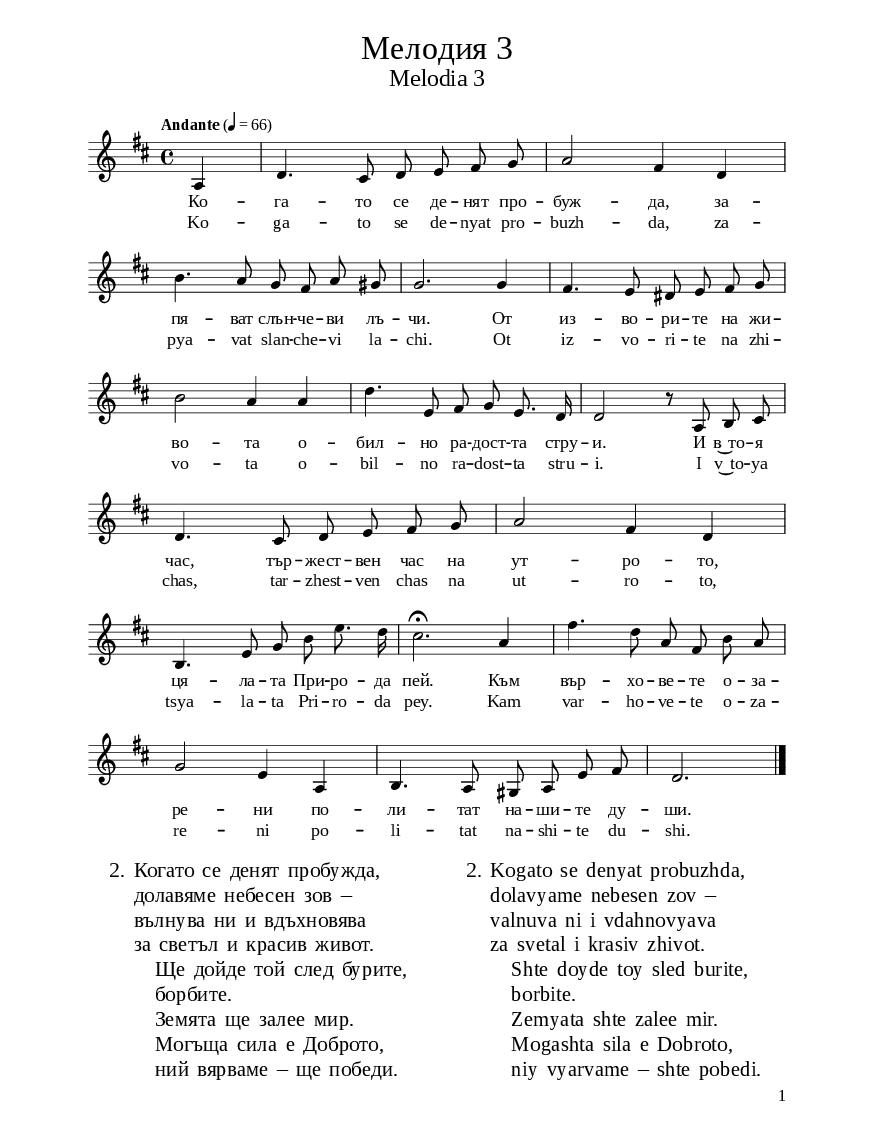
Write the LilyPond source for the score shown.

\version "2.22.1"

% include paper part and global functions
\include "include/globals.ily"

\bookpart {
  \include "include/bookpart-paper.ily"
  \score {
    \include "include/score-layout.ily"

    \new Voice \relative c' {
      \clef treble
      \key d \major
      \time 4/4
      \tempoFunc "Andante" 4 "66"
      \autoBeamOff
      \partial 4
      a4 | d4. cis8 d8 e8 fis8 g8 | a2 fis4 d4 | \break

      b'4. a8 g fis a gis |g2. g4 | fis4. e8 dis e fis g | \break

      b2 a4 a |d4. e,8 fis8 g8 e8. d16 | d2 r8 a8 b8 cis8 | \break

      d4. cis8 d e fis g | a2 fis4 d4 | \break

      b4. e8 g b e8. d16 | cis2.\fermata a4 | fis'4. d8 a fis b a \break |

      g2 e4 a,4 | b4. a8 gis a e'8 fis | d2 . \bar "|." \break
    }


    \addlyrics {
      Ко -- га -- то се де -- нят про -- буж -- да,
      за -- пя -- ват слън -- че -- ви лъ -- чи.
      От из -- во -- ри -- те на жи -- во -- та
      о -- бил -- но ра -- дост -- та стру -- и.
      И в~то -- я час, тър -- жест -- вен час на ут -- ро -- то,
      ця -- ла -- та При -- ро -- да пей.
      Към вър -- хо -- ве -- те о -- за -- ре -- ни
      по -- ли -- тат на -- ши -- те ду -- ши.}
      \addlyrics {
        Ko -- ga -- to se de -- nyat pro -- buzh -- da,
        za -- pya -- vat slan -- che -- vi la -- chi.
        Ot iz -- vo -- ri -- te na zhi -- vo -- ta
        o -- bil -- no ra -- dost -- ta stru -- i.
        I v~to -- ya chas, tar -- zhest -- ven chas na ut -- ro -- to,
        tsya -- la -- ta Pri -- ro -- da pey.
        Kam var -- ho -- ve -- te o -- za -- re -- ni
        po -- li -- tat na -- shi -- te du -- shi.}

        \header {
          title = \titleFunc "Мелодия 3" "Melodia 3"
        }

        \midi{}

      } % score

      \markup \fontsize #bgCoupletFontSize {
        \hspace #2
        \override #`(baseline-skip . ,bgCoupletBaselineSkip)
        \column {
          \line {   2. Когато се денят пробужда,}
          \line {   "   " долавяме небесен зов – }
          \line {   "   " вълнува ни и вдъхновява}
          \line {   "   " за светъл и красив живот.}
          \line {   "       " Ще дойде той след бурите, }
          \line {   "       " борбите.}
          \line {   "       " Земята ще залее мир.}
          \line {   "       " Могъща сила е Доброто,}
          \line {   "       " ний вярваме – ще победи.}
        }

        \hspace #5
        \override #`(baseline-skip . ,bgCoupletBaselineSkip)
        \column {
          \line {   2.  Kogato se denyat probuzhda,}
          \line {   "   " dolavyame nebesen zov – }
          \line {   "   " valnuva ni i vdahnovyava}
          \line {   "   " za svetal i krasiv zhivot.}
          \line {   "       " Shte doyde toy sled burite,}
          \line {   "       " borbite.}
          \line {   "       " Zemyata shte zalee mir.}
          \line {   "       " Mogashta sila e Dobroto,}
          \line {   "       " niy vyarvame – shte pobedi.}
        } %column
      } % markup

      % include foreign translation(s) of the song
      \version "2.24.0"

\markup \fill-line { \fontsize #deTitleFontSize "Melodie – Wenn der Tag erwacht" }
\markup \null
\markup \null
\markup \fontsize #deCoupletFontSize {
  \hspace #10
  \override #`(baseline-skip . ,deCoupletBaselineSkip)

  \column {
    \line { " " }

    \line { " "Wenn der Tag erwacht, }

    \line { " "beginnen die Sonnenstrahlen zu singen.}

    \line { " "Aus den Quellen des Lebens}

    \line { " "strömt in Fülle die Freude. }

    \line { " "Und in dieser feierlichen Morgenstunde}

    \line { " "singt die ganze Natur.}

    \line { " "Zu den beschienenen Gipfeln}

    \line { " "fliegen unsere Seelen.}

    \line { " " }

    \line { " "Wenn der Tag erwacht,}

    \line { " "vernehmen wir den himmlischen Ruf – }

    \line { " "er bewegt und inspiriert uns}

    \line { " "zu einem lichten und schönen Leben.}

    \line { " "Er wird kommen, nach den Stürmen, nach den Kämpfen.}

    \line { " "Frieden wird die Erde überfluten.}

    \line { " "Mächtige Kraft ist das Gute, }

    \line { " "wir glauben –  es wird siegen. }

  }
}


    } % bookpart

    % Più mosso
    %
